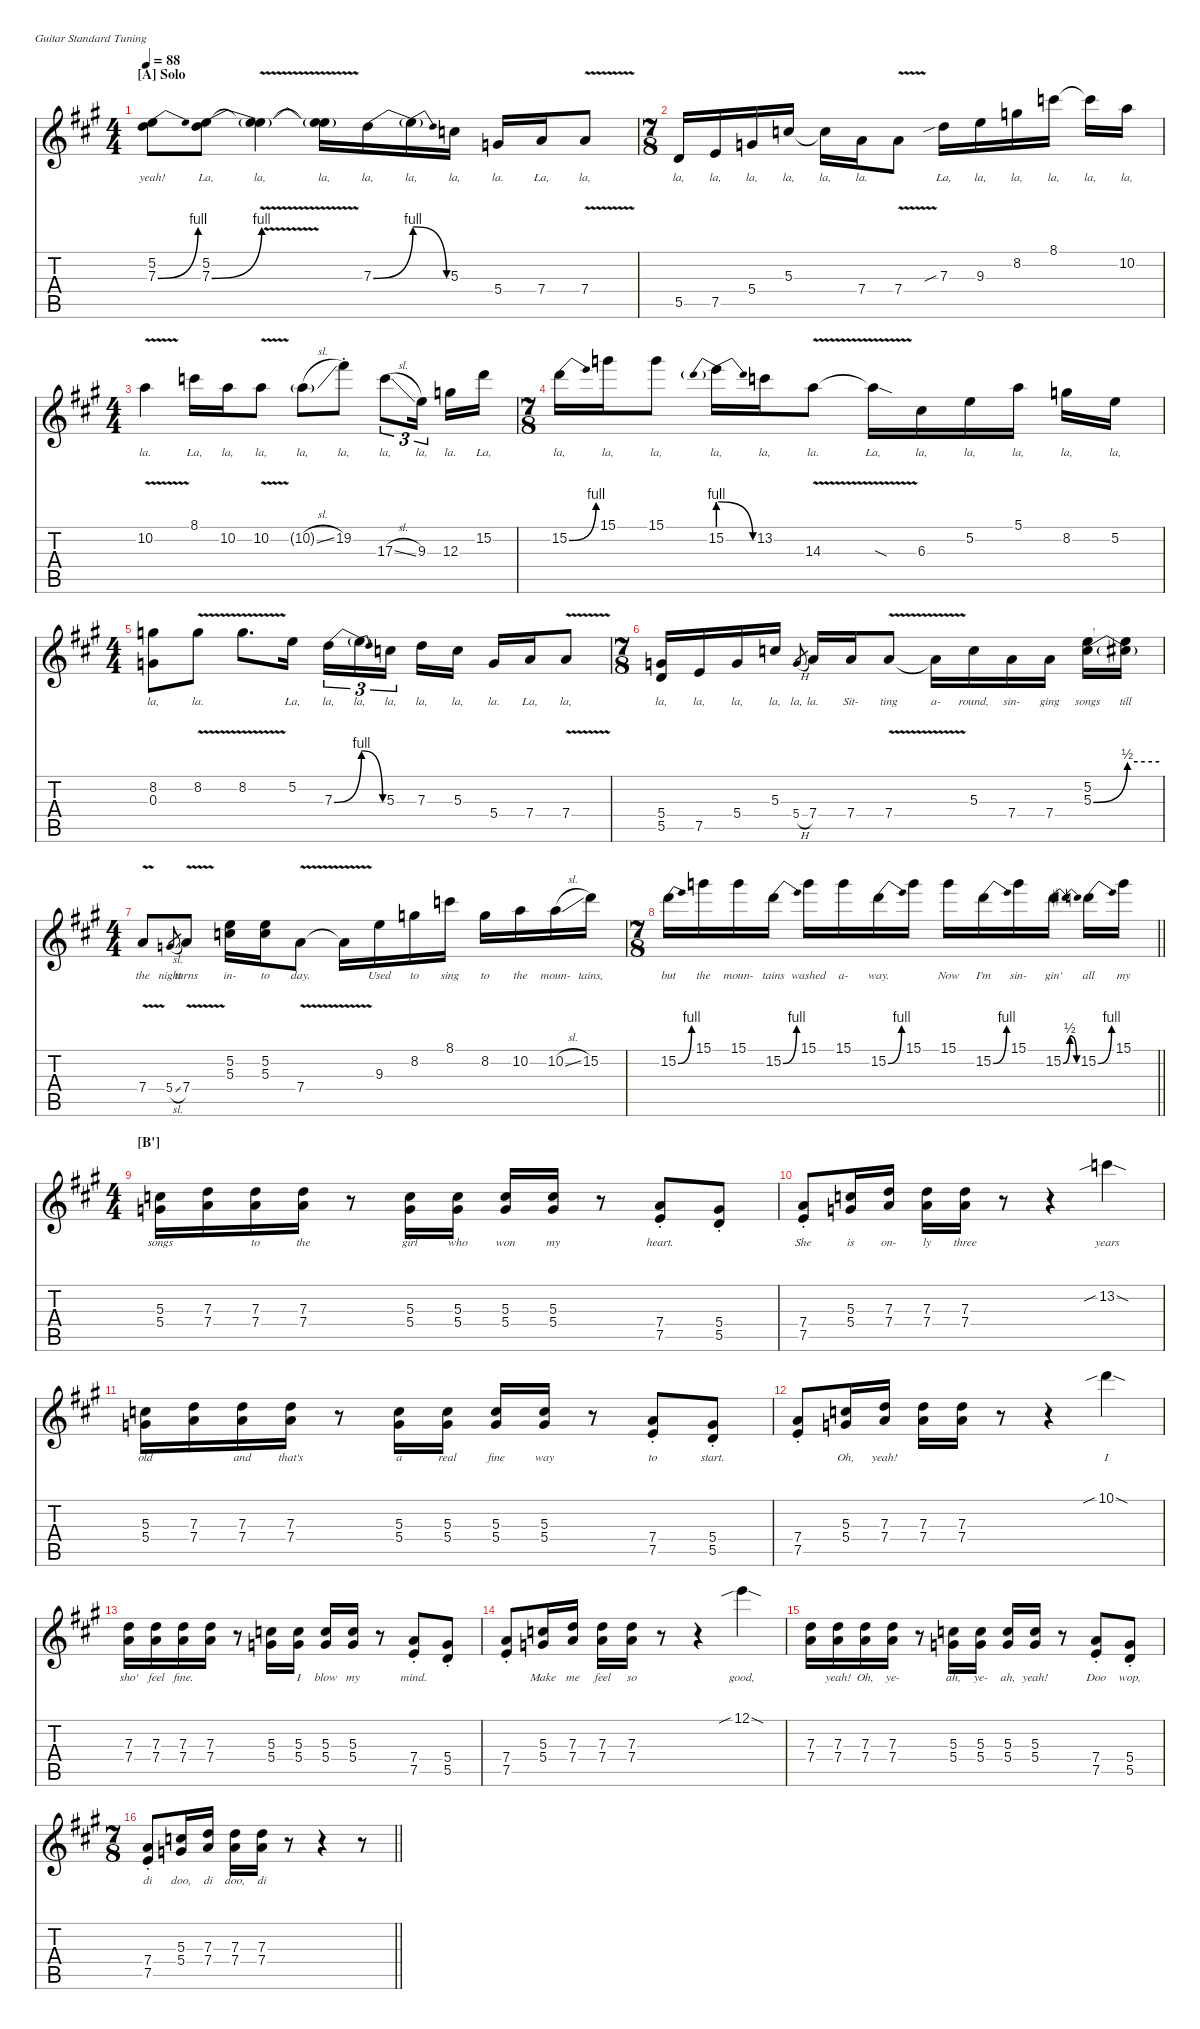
\hideDynamics
\bracketExtendMode nobrackets
\singleTrackTrackNamePolicy hidden
\multiTrackTrackNamePolicy hidden
\firstSystemTrackNameMode fullname
\firstSystemTrackNameOrientation horizontal
\otherSystemsTrackNameOrientation horizontal
\track ("Guitar 1" "E-Gt") {defaultSystemsLayout 4 mute instrument distortionguitar}
\staff {score tabs}
\tuning (E4 B3 G3 D3 A2 E2)
\ts (4 4)
\beaming (8 2 2 2 2)
\section ("A" "Solo")
\scale
0.52809
\tempo 88
\accidentals auto
\clef g2
\ottava regular
\simile none
\ks a
(5.2{acc forcenatural} 7.3{be (bend 0 0 60 4) acc forcenatural}).8{lyrics (0 "yeah!") lyrics (1 "") lyrics (2 "") lyrics (3 "") lyrics (4 "") dy f beam Down} (5.2{acc forcenatural} 7.3{be (bend 0 0 60 4) acc forcenatural}).8{lyrics (0 "La,") lyrics (1 "") lyrics (2 "") lyrics (3 "") lyrics (4 "") beam Down} (5.2{v t acc forcenatural} 7.3{v t}).4{lyrics (0 "la,") lyrics (1 "") lyrics (2 "") lyrics (3 "") lyrics (4 "") beam Down} (5.2{v t acc forcenatural} 7.3{v t}).16{lyrics (0 "la,") lyrics (1 "") lyrics (2 "") lyrics (3 "") lyrics (4 "") beam Down} 7.3{be (bend 0 0 60 4) acc forcenatural}.16{lyrics (0 "la,") lyrics (1 "") lyrics (2 "") lyrics (3 "") lyrics (4 "") beam Down} 7.3{be (release 0 4 60 0) t}.16{lyrics (0 "la,") lyrics (1 "") lyrics (2 "") lyrics (3 "") lyrics (4 "") beam Down} 5.3{acc forcenatural}.16{lyrics (0 "la,") lyrics (1 "") lyrics (2 "") lyrics (3 "") lyrics (4 "") beam Down} 5.4{acc forcenatural}.16{lyrics (0 "la.") lyrics (1 "") lyrics (2 "") lyrics (3 "") lyrics (4 "") beam Up} 7.4{acc forcenatural}.16{lyrics (0 "La,") lyrics (1 "") lyrics (2 "") lyrics (3 "") lyrics (4 "") beam Up} 7.4{v acc forcenatural}.8{lyrics (0 "la,") lyrics (1 "") lyrics (2 "") lyrics (3 "") lyrics (4 "") beam Up} |
\ts (7 8)
\beaming (8 2 2 2 1)
\scale
0.47191 5.5{acc forcenatural}.16{lyrics (0 "la,") lyrics (1 "") lyrics (2 "") lyrics (3 "") lyrics (4 "") beam Up} 7.5{acc forcenatural}.16{lyrics (0 "la,") lyrics (1 "") lyrics (2 "") lyrics (3 "") lyrics (4 "") beam Up} 5.4{acc forcenatural}.16{lyrics (0 "la,") lyrics (1 "") lyrics (2 "") lyrics (3 "") lyrics (4 "") beam Up} 5.3{acc forcenatural}.16{lyrics (0 "la,") lyrics (1 "") lyrics (2 "") lyrics (3 "") lyrics (4 "") beam Up} 5.3{t acc forcenatural}.16{lyrics (0 "la,") lyrics (1 "") lyrics (2 "") lyrics (3 "") lyrics (4 "") beam Down} 7.4{acc forcenatural}.16{lyrics (0 "la.") lyrics (1 "") lyrics (2 "") lyrics (3 "") lyrics (4 "") beam Down} 7.4{v acc forcenatural}.8{lyrics (0 "") lyrics (1 "") lyrics (2 "") lyrics (3 "") lyrics (4 "") beam Down} 7.3{sib acc forcenatural}.16{lyrics (0 "La,") lyrics (1 "") lyrics (2 "") lyrics (3 "") lyrics (4 "") beam Down} 9.3{acc forcenatural}.16{lyrics (0 "la,") lyrics (1 "") lyrics (2 "") lyrics (3 "") lyrics (4 "") beam Down} 8.2{acc forcenatural}.16{lyrics (0 "la,") lyrics (1 "") lyrics (2 "") lyrics (3 "") lyrics (4 "") beam Down} 8.1{acc forcenatural}.16{lyrics (0 "la,") lyrics (1 "") lyrics (2 "") lyrics (3 "") lyrics (4 "") beam Down} 8.1{t acc forcenatural}.16{lyrics (0 "la,") lyrics (1 "") lyrics (2 "") lyrics (3 "") lyrics (4 "") beam Down} 10.2{acc forcenatural}.16{lyrics (0 "la,") lyrics (1 "") lyrics (2 "") lyrics (3 "") lyrics (4 "") beam Down} |
\ts (4 4)
\beaming (8 2 2 2 2)
\scale
0.618182 10.2{v acc forcenatural}.4{lyrics (0 "la.") lyrics (1 "") lyrics (2 "") lyrics (3 "") lyrics (4 "") beam Down} 8.1{acc forcenatural}.16{lyrics (0 "La,") lyrics (1 "") lyrics (2 "") lyrics (3 "") lyrics (4 "") beam Down} 10.2{acc forcenatural}.16{lyrics (0 "la,") lyrics (1 "") lyrics (2 "") lyrics (3 "") lyrics (4 "") beam Down} 10.2{v acc forcenatural}.8{lyrics (0 "la,") lyrics (1 "") lyrics (2 "") lyrics (3 "") lyrics (4 "") beam Down} 10.2{sl g acc forcenatural}.8{lyrics (0 "la,") lyrics (1 "") lyrics (2 "") lyrics (3 "") lyrics (4 "") dy mf beam Down} 19.2{st acc #}.8{lyrics (0 "la,") lyrics (1 "") lyrics (2 "") lyrics (3 "") lyrics (4 "") dy f beam Down} 17.3{sl acc forcenatural}.8{tu (3 2) lyrics (0 "la,") lyrics (1 "") lyrics (2 "") lyrics (3 "") lyrics (4 "") beam Down} 9.3{acc forcenatural}.16{tu (3 2) lyrics (0 "la,") lyrics (1 "") lyrics (2 "") lyrics (3 "") lyrics (4 "") beam Down} 12.3{acc forcenatural}.16{lyrics (0 "la.") lyrics (1 "") lyrics (2 "") lyrics (3 "") lyrics (4 "") beam Down} 15.2{acc forcenatural}.16{lyrics (0 "La,") lyrics (1 "") lyrics (2 "") lyrics (3 "") lyrics (4 "") beam Down} |
\ts (7 8)
\beaming (8 2 2 2 1)
\scale
0.381818 15.2{be (bend 0 0 60 4) acc forcenatural}.16{lyrics (0 "la,") lyrics (1 "") lyrics (2 "") lyrics (3 "") lyrics (4 "") beam Down} 15.1{acc forcenatural}.16{lyrics (0 "la,") lyrics (1 "") lyrics (2 "") lyrics (3 "") lyrics (4 "") beam Down} 15.1{acc forcenatural}.8{lyrics (0 "la,") lyrics (1 "") lyrics (2 "") lyrics (3 "") lyrics (4 "") beam Down} 15.2{be (prebendrelease 0 4 60 0)}.16{lyrics (0 "la,") lyrics (1 "") lyrics (2 "") lyrics (3 "") lyrics (4 "") beam Down} 13.2{acc forcenatural}.16{lyrics (0 "la,") lyrics (1 "") lyrics (2 "") lyrics (3 "") lyrics (4 "") beam Down} 14.3{v acc forcenatural}.8{lyrics (0 "la.") lyrics (1 "") lyrics (2 "") lyrics (3 "") lyrics (4 "") beam Down} 14.3{v sod t acc forcenatural}.16{lyrics (0 "La,") lyrics (1 "") lyrics (2 "") lyrics (3 "") lyrics (4 "") beam Down} 6.3{acc #}.16{lyrics (0 "la,") lyrics (1 "") lyrics (2 "") lyrics (3 "") lyrics (4 "") beam Down} 5.2{acc forcenatural}.16{lyrics (0 "la,") lyrics (1 "") lyrics (2 "") lyrics (3 "") lyrics (4 "") beam Down} 5.1{acc forcenatural}.16{lyrics (0 "la,") lyrics (1 "") lyrics (2 "") lyrics (3 "") lyrics (4 "") beam Down} 8.2{acc forcenatural}.16{lyrics (0 "la,") lyrics (1 "") lyrics (2 "") lyrics (3 "") lyrics (4 "") beam Down} 5.2{acc forcenatural}.16{lyrics (0 "la,") lyrics (1 "") lyrics (2 "") lyrics (3 "") lyrics (4 "") beam Down} |
\ts (4 4)
\beaming (8 2 2 2 2)
\scale
0.618759 (8.2{acc forcenatural} 0.3{acc forcenatural}).8{lyrics (0 "la,") lyrics (1 "") lyrics (2 "") lyrics (3 "") lyrics (4 "") beam Down} 8.2{v acc forcenatural}.8{lyrics (0 "la.") lyrics (1 "") lyrics (2 "") lyrics (3 "") lyrics (4 "") beam Down} 8.2{v acc forcenatural}.8{d lyrics (0 "") lyrics (1 "") lyrics (2 "") lyrics (3 "") lyrics (4 "") beam Down} 5.2{acc forcenatural}.16{lyrics (0 "La,") lyrics (1 "") lyrics (2 "") lyrics (3 "") lyrics (4 "") beam Down} 7.3{be (bend 0 0 60 4) acc forcenatural}.16{tu (3 2) lyrics (0 "la,") lyrics (1 "") lyrics (2 "") lyrics (3 "") lyrics (4 "") beam Down} 7.3{be (release 0 4 60 0) t}.16{tu (3 2) lyrics (0 "la,") lyrics (1 "") lyrics (2 "") lyrics (3 "") lyrics (4 "") beam Down} 5.3{acc forcenatural}.16{tu (3 2) lyrics (0 "la,") lyrics (1 "") lyrics (2 "") lyrics (3 "") lyrics (4 "") beam Down} 7.3{acc forcenatural}.16{lyrics (0 "la,") lyrics (1 "") lyrics (2 "") lyrics (3 "") lyrics (4 "") beam Down} 5.3{acc forcenatural}.16{lyrics (0 "la,") lyrics (1 "") lyrics (2 "") lyrics (3 "") lyrics (4 "") beam Down} 5.4{acc forcenatural}.16{lyrics (0 "la.") lyrics (1 "") lyrics (2 "") lyrics (3 "") lyrics (4 "") beam Up} 7.4{acc forcenatural}.16{lyrics (0 "La,") lyrics (1 "") lyrics (2 "") lyrics (3 "") lyrics (4 "") beam Up} 7.4{v acc forcenatural}.8{lyrics (0 "la,") lyrics (1 "") lyrics (2 "") lyrics (3 "") lyrics (4 "") beam Up} |
\ts (7 8)
\beaming (8 2 2 2 1)
\scale
0.381241 (5.4{acc forcenatural} 5.5{acc forcenatural}).16{lyrics (0 "la,") lyrics (1 "") lyrics (2 "") lyrics (3 "") lyrics (4 "") beam Up} 7.5{acc forcenatural}.16{lyrics (0 "la,") lyrics (1 "") lyrics (2 "") lyrics (3 "") lyrics (4 "") beam Up} 5.4{acc forcenatural}.16{lyrics (0 "la,") lyrics (1 "") lyrics (2 "") lyrics (3 "") lyrics (4 "") beam Up} 5.3{acc forcenatural}.16{lyrics (0 "la,") lyrics (1 "") lyrics (2 "") lyrics (3 "") lyrics (4 "") beam Up} 5.4{h acc forcenatural}.8{lyrics (0 "la,") lyrics (1 "") lyrics (2 "") lyrics (3 "") lyrics (4 "") gr dy mf beam Up} 7.4{acc forcenatural}.16{lyrics (0 "la.") lyrics (1 "") lyrics (2 "") lyrics (3 "") lyrics (4 "") dy f beam Up} 7.4{acc forcenatural}.16{lyrics (0 "Sit-") lyrics (1 "") lyrics (2 "") lyrics (3 "") lyrics (4 "") beam Up} 7.4{v acc forcenatural}.8{lyrics (0 "ting") lyrics (1 "") lyrics (2 "") lyrics (3 "") lyrics (4 "") beam Up} 7.4{v t acc forcenatural}.16{lyrics (0 "a-") lyrics (1 "") lyrics (2 "") lyrics (3 "") lyrics (4 "") beam Down} 5.3{acc forcenatural}.16{lyrics (0 "round,") lyrics (1 "") lyrics (2 "") lyrics (3 "") lyrics (4 "") beam Down} 7.4{acc forcenatural}.16{lyrics (0 "sin-") lyrics (1 "") lyrics (2 "") lyrics (3 "") lyrics (4 "") beam Down} 7.4{acc forcenatural}.16{lyrics (0 "ging") lyrics (1 "") lyrics (2 "") lyrics (3 "") lyrics (4 "") beam Down} (5.2{acc forcenatural} 5.3{be (bend 0 0 60 2) acc forcenatural}).16{lyrics (0 "songs") lyrics (1 "") lyrics (2 "") lyrics (3 "") lyrics (4 "") beam Down} (5.2{t acc forcenatural} 5.3{be (hold 0 2 60 2) t}).16{lyrics (0 "till") lyrics (1 "") lyrics (2 "") lyrics (3 "") lyrics (4 "") beam Down} |
\ts (4 4)
\beaming (8 2 2 2 2)
\scale
0.534196 7.4{v acc forcenatural}.8{lyrics (0 "the") lyrics (1 "") lyrics (2 "") lyrics (3 "") lyrics (4 "") beam Up} 5.4{sl acc forcenatural}.8{lyrics (0 "night") lyrics (1 "") lyrics (2 "") lyrics (3 "") lyrics (4 "") gr dy mf beam Up} 7.4{v acc forcenatural}.8{lyrics (0 "turns") lyrics (1 "") lyrics (2 "") lyrics (3 "") lyrics (4 "") dy f beam Up} (5.2{acc forcenatural} 5.3{acc forcenatural}).16{lyrics (0 "in-") lyrics (1 "") lyrics (2 "") lyrics (3 "") lyrics (4 "") beam Down} (5.2{acc forcenatural} 5.3{acc forcenatural}).16{lyrics (0 "to") lyrics (1 "") lyrics (2 "") lyrics (3 "") lyrics (4 "") beam Down} 7.4{v acc forcenatural}.8{lyrics (0 "day.") lyrics (1 "") lyrics (2 "") lyrics (3 "") lyrics (4 "") beam Down} 7.4{v t acc forcenatural}.16{lyrics (0 "") lyrics (1 "") lyrics (2 "") lyrics (3 "") lyrics (4 "") beam Down} 9.3{acc forcenatural}.16{lyrics (0 "Used") lyrics (1 "") lyrics (2 "") lyrics (3 "") lyrics (4 "") beam Down} 8.2{acc forcenatural}.16{lyrics (0 "to") lyrics (1 "") lyrics (2 "") lyrics (3 "") lyrics (4 "") beam Down} 8.1{acc forcenatural}.16{lyrics (0 "sing") lyrics (1 "") lyrics (2 "") lyrics (3 "") lyrics (4 "") beam Down} 8.2{acc forcenatural}.16{lyrics (0 "to") lyrics (1 "") lyrics (2 "") lyrics (3 "") lyrics (4 "") beam Down} 10.2{acc forcenatural}.16{lyrics (0 "the") lyrics (1 "") lyrics (2 "") lyrics (3 "") lyrics (4 "") beam Down} 10.2{sl acc forcenatural}.16{lyrics (0 "moun-") lyrics (1 "") lyrics (2 "") lyrics (3 "") lyrics (4 "") beam Down} 15.2{acc forcenatural}.16{lyrics (0 "tains,") lyrics (1 "") lyrics (2 "") lyrics (3 "") lyrics (4 "") beam Down} |
\ts (7 8)
\beaming (8 2 2 2 1)
\scale
0.465804
\barLineRight lightlight
15.2{be (bend 0 0 60 4) acc forcenatural}.16{lyrics (0 "but") lyrics (1 "") lyrics (2 "") lyrics (3 "") lyrics (4 "") beam Down} 15.1{acc forcenatural}.16{lyrics (0 "the") lyrics (1 "") lyrics (2 "") lyrics (3 "") lyrics (4 "") beam Down} 15.1{acc forcenatural}.16{lyrics (0 "moun-") lyrics (1 "") lyrics (2 "") lyrics (3 "") lyrics (4 "") beam Down} 15.2{be (bend 0 0 60 4) acc forcenatural}.16{lyrics (0 "tains") lyrics (1 "") lyrics (2 "") lyrics (3 "") lyrics (4 "") beam Down} 15.1{acc forcenatural}.16{lyrics (0 "washed") lyrics (1 "") lyrics (2 "") lyrics (3 "") lyrics (4 "") beam Down} 15.1{acc forcenatural}.16{lyrics (0 "a-") lyrics (1 "") lyrics (2 "") lyrics (3 "") lyrics (4 "") beam Down} 15.2{be (bend 0 0 60 4) acc forcenatural}.16{lyrics (0 "way.") lyrics (1 "") lyrics (2 "") lyrics (3 "") lyrics (4 "") beam Down} 15.1{acc forcenatural}.16{lyrics (0 "") lyrics (1 "") lyrics (2 "") lyrics (3 "") lyrics (4 "") beam Down} 15.1{acc forcenatural}.16{lyrics (0 "Now") lyrics (1 "") lyrics (2 "") lyrics (3 "") lyrics (4 "") beam Down} 15.2{be (bend 0 0 60 4) acc forcenatural}.16{lyrics (0 "I'm") lyrics (1 "") lyrics (2 "") lyrics (3 "") lyrics (4 "") beam Down} 15.1{acc forcenatural}.16{lyrics (0 "sin-") lyrics (1 "") lyrics (2 "") lyrics (3 "") lyrics (4 "") beam Down} 15.2{be (bendrelease 0 0 30 2 30 2 60 0) acc forcenatural}.16{lyrics (0 "gin'") lyrics (1 "") lyrics (2 "") lyrics (3 "") lyrics (4 "") beam Down} 15.2{be (bend 0 0 60 4) acc forcenatural}.16{lyrics (0 "all") lyrics (1 "") lyrics (2 "") lyrics (3 "") lyrics (4 "") beam Down} 15.1{acc forcenatural}.16{lyrics (0 "my") lyrics (1 "") lyrics (2 "") lyrics (3 "") lyrics (4 "") beam Down} |
\ts (4 4)
\beaming (8 2 2 2 2)
\section ("B'" "")
\scale
0.617391 (5.3{acc forcenatural} 5.4{acc forcenatural}).16{lyrics (0 "songs") lyrics (1 "") lyrics (2 "") lyrics (3 "") lyrics (4 "") beam Down} (7.3{acc forcenatural} 7.4{acc forcenatural}).16{lyrics (0 "") lyrics (1 "") lyrics (2 "") lyrics (3 "") lyrics (4 "") beam Down} (7.3{acc forcenatural} 7.4{acc forcenatural}).16{lyrics (0 "to") lyrics (1 "") lyrics (2 "") lyrics (3 "") lyrics (4 "") beam Down} (7.3{acc forcenatural} 7.4{acc forcenatural}).16{lyrics (0 "the") lyrics (1 "") lyrics (2 "") lyrics (3 "") lyrics (4 "") beam Down} r.8{beam Down} (5.3{acc forcenatural} 5.4{acc forcenatural}).16{lyrics (0 "girl") lyrics (1 "") lyrics (2 "") lyrics (3 "") lyrics (4 "") beam Up} (5.3{acc forcenatural} 5.4{acc forcenatural}).16{lyrics (0 "who") lyrics (1 "") lyrics (2 "") lyrics (3 "") lyrics (4 "") beam Up} (5.3{acc forcenatural} 5.4{acc forcenatural}).16{lyrics (0 "won") lyrics (1 "") lyrics (2 "") lyrics (3 "") lyrics (4 "") beam Up} (5.3{acc forcenatural} 5.4{acc forcenatural}).16{lyrics (0 "my") lyrics (1 "") lyrics (2 "") lyrics (3 "") lyrics (4 "") beam Up} r.8{beam Up} (7.4{st acc forcenatural} 7.5{st acc forcenatural}).8{lyrics (0 "heart.") lyrics (1 "") lyrics (2 "") lyrics (3 "") lyrics (4 "") beam Up} (5.4{st acc forcenatural} 5.5{st acc forcenatural}).8{lyrics (0 "") lyrics (1 "") lyrics (2 "") lyrics (3 "") lyrics (4 "") beam Up} |
\scale
0.382609 (7.4{st acc forcenatural} 7.5{st acc forcenatural}).8{lyrics (0 "She") lyrics (1 "") lyrics (2 "") lyrics (3 "") lyrics (4 "") beam Up} (5.3{acc forcenatural} 5.4{acc forcenatural}).16{lyrics (0 "is") lyrics (1 "") lyrics (2 "") lyrics (3 "") lyrics (4 "") beam Up} (7.3{acc forcenatural} 7.4{acc forcenatural}).16{lyrics (0 "on-") lyrics (1 "") lyrics (2 "") lyrics (3 "") lyrics (4 "") beam Up} (7.3{acc forcenatural} 7.4{acc forcenatural}).16{lyrics (0 "ly") lyrics (1 "") lyrics (2 "") lyrics (3 "") lyrics (4 "") beam Down} (7.3{acc forcenatural} 7.4{acc forcenatural}).16{lyrics (0 "three") lyrics (1 "") lyrics (2 "") lyrics (3 "") lyrics (4 "") beam Down} r.8{beam Down} r.4{beam Down} 13.2{sib sod acc forcenatural}.4{lyrics (0 "years") lyrics (1 "") lyrics (2 "") lyrics (3 "") lyrics (4 "") beam Down} |
\scale
0.5 (5.3{acc forcenatural} 5.4{acc forcenatural}).16{lyrics (0 "old") lyrics (1 "") lyrics (2 "") lyrics (3 "") lyrics (4 "") beam Down} (7.3{acc forcenatural} 7.4{acc forcenatural}).16{lyrics (0 "") lyrics (1 "") lyrics (2 "") lyrics (3 "") lyrics (4 "") beam Down} (7.3{acc forcenatural} 7.4{acc forcenatural}).16{lyrics (0 "and") lyrics (1 "") lyrics (2 "") lyrics (3 "") lyrics (4 "") beam Down} (7.3{acc forcenatural} 7.4{acc forcenatural}).16{lyrics (0 "that's") lyrics (1 "") lyrics (2 "") lyrics (3 "") lyrics (4 "") beam Down} r.8{beam Down} (5.3{acc forcenatural} 5.4{acc forcenatural}).16{lyrics (0 "a") lyrics (1 "") lyrics (2 "") lyrics (3 "") lyrics (4 "") beam Up} (5.3{acc forcenatural} 5.4{acc forcenatural}).16{lyrics (0 "real") lyrics (1 "") lyrics (2 "") lyrics (3 "") lyrics (4 "") beam Up} (5.3{acc forcenatural} 5.4{acc forcenatural}).16{lyrics (0 "fine") lyrics (1 "") lyrics (2 "") lyrics (3 "") lyrics (4 "") beam Up} (5.3{acc forcenatural} 5.4{acc forcenatural}).16{lyrics (0 "way") lyrics (1 "") lyrics (2 "") lyrics (3 "") lyrics (4 "") beam Up} r.8{beam Up} (7.4{st acc forcenatural} 7.5{st acc forcenatural}).8{lyrics (0 "to") lyrics (1 "") lyrics (2 "") lyrics (3 "") lyrics (4 "") beam Up} (5.4{st acc forcenatural} 5.5{st acc forcenatural}).8{lyrics (0 "start.") lyrics (1 "") lyrics (2 "") lyrics (3 "") lyrics (4 "") beam Up} |
\scale
0.5 (7.4{st acc forcenatural} 7.5{st acc forcenatural}).8{lyrics (0 "") lyrics (1 "") lyrics (2 "") lyrics (3 "") lyrics (4 "") beam Up} (5.3{acc forcenatural} 5.4{acc forcenatural}).16{lyrics (0 "Oh,") lyrics (1 "") lyrics (2 "") lyrics (3 "") lyrics (4 "") beam Up} (7.3{acc forcenatural} 7.4{acc forcenatural}).16{lyrics (0 "yeah!") lyrics (1 "") lyrics (2 "") lyrics (3 "") lyrics (4 "") beam Up} (7.3{acc forcenatural} 7.4{acc forcenatural}).16{lyrics (0 "") lyrics (1 "") lyrics (2 "") lyrics (3 "") lyrics (4 "") beam Down} (7.3{acc forcenatural} 7.4{acc forcenatural}).16{lyrics (0 "") lyrics (1 "") lyrics (2 "") lyrics (3 "") lyrics (4 "") beam Down} r.8{beam Down} r.4{beam Down} 10.1{sib sod acc forcenatural}.4{lyrics (0 "I") lyrics (1 "") lyrics (2 "") lyrics (3 "") lyrics (4 "") beam Down} |
\scale
0.5 (7.3{acc forcenatural} 7.4{acc forcenatural}).16{lyrics (0 "sho'") lyrics (1 "") lyrics (2 "") lyrics (3 "") lyrics (4 "") beam Down} (7.3{acc forcenatural} 7.4{acc forcenatural}).16{lyrics (0 "feel") lyrics (1 "") lyrics (2 "") lyrics (3 "") lyrics (4 "") beam Down} (7.3{acc forcenatural} 7.4{acc forcenatural}).16{lyrics (0 "fine.") lyrics (1 "") lyrics (2 "") lyrics (3 "") lyrics (4 "") beam Down} (7.3{acc forcenatural} 7.4{acc forcenatural}).16{lyrics (0 "") lyrics (1 "") lyrics (2 "") lyrics (3 "") lyrics (4 "") beam Down} r.8{beam Down} (5.3{acc forcenatural} 5.4{acc forcenatural}).16{lyrics (0 "") lyrics (1 "") lyrics (2 "") lyrics (3 "") lyrics (4 "") beam Up} (5.3{acc forcenatural} 5.4{acc forcenatural}).16{lyrics (0 "I") lyrics (1 "") lyrics (2 "") lyrics (3 "") lyrics (4 "") beam Up} (5.3{acc forcenatural} 5.4{acc forcenatural}).16{lyrics (0 "blow") lyrics (1 "") lyrics (2 "") lyrics (3 "") lyrics (4 "") beam Up} (5.3{acc forcenatural} 5.4{acc forcenatural}).16{lyrics (0 "my") lyrics (1 "") lyrics (2 "") lyrics (3 "") lyrics (4 "") beam Up} r.8{beam Up} (7.4{st acc forcenatural} 7.5{st acc forcenatural}).8{lyrics (0 "mind.") lyrics (1 "") lyrics (2 "") lyrics (3 "") lyrics (4 "") beam Up} (5.4{st acc forcenatural} 5.5{st acc forcenatural}).8{lyrics (0 "") lyrics (1 "") lyrics (2 "") lyrics (3 "") lyrics (4 "") beam Up} |
\scale
0.5 (7.4{st acc forcenatural} 7.5{st acc forcenatural}).8{lyrics (0 "") lyrics (1 "") lyrics (2 "") lyrics (3 "") lyrics (4 "") beam Up} (5.3{acc forcenatural} 5.4{acc forcenatural}).16{lyrics (0 "Make") lyrics (1 "") lyrics (2 "") lyrics (3 "") lyrics (4 "") beam Up} (7.3{acc forcenatural} 7.4{acc forcenatural}).16{lyrics (0 "me") lyrics (1 "") lyrics (2 "") lyrics (3 "") lyrics (4 "") beam Up} (7.3{acc forcenatural} 7.4{acc forcenatural}).16{lyrics (0 "feel") lyrics (1 "") lyrics (2 "") lyrics (3 "") lyrics (4 "") beam Down} (7.3{acc forcenatural} 7.4{acc forcenatural}).16{lyrics (0 "so") lyrics (1 "") lyrics (2 "") lyrics (3 "") lyrics (4 "") beam Down} r.8{beam Down} r.4{beam Down} 12.1{sib sod acc forcenatural}.4{lyrics (0 "good,") lyrics (1 "") lyrics (2 "") lyrics (3 "") lyrics (4 "") beam Down} |
\scale
0.511628 (7.3{acc forcenatural} 7.4{acc forcenatural}).16{lyrics (0 "") lyrics (1 "") lyrics (2 "") lyrics (3 "") lyrics (4 "") beam Down} (7.3{acc forcenatural} 7.4{acc forcenatural}).16{lyrics (0 "yeah!") lyrics (1 "") lyrics (2 "") lyrics (3 "") lyrics (4 "") beam Down} (7.3{acc forcenatural} 7.4{acc forcenatural}).16{lyrics (0 "Oh,") lyrics (1 "") lyrics (2 "") lyrics (3 "") lyrics (4 "") beam Down} (7.3{acc forcenatural} 7.4{acc forcenatural}).16{lyrics (0 "ye-") lyrics (1 "") lyrics (2 "") lyrics (3 "") lyrics (4 "") beam Down} r.8{beam Down} (5.3{acc forcenatural} 5.4{acc forcenatural}).16{lyrics (0 "ah,") lyrics (1 "") lyrics (2 "") lyrics (3 "") lyrics (4 "") beam Up} (5.3{acc forcenatural} 5.4{acc forcenatural}).16{lyrics (0 "ye-") lyrics (1 "") lyrics (2 "") lyrics (3 "") lyrics (4 "") beam Up} (5.3{acc forcenatural} 5.4{acc forcenatural}).16{lyrics (0 "ah,") lyrics (1 "") lyrics (2 "") lyrics (3 "") lyrics (4 "") beam Up} (5.3{acc forcenatural} 5.4{acc forcenatural}).16{lyrics (0 "yeah!") lyrics (1 "") lyrics (2 "") lyrics (3 "") lyrics (4 "") beam Up} r.8{beam Up} (7.4{st acc forcenatural} 7.5{st acc forcenatural}).8{lyrics (0 "Doo") lyrics (1 "") lyrics (2 "") lyrics (3 "") lyrics (4 "") beam Up} (5.4{st acc forcenatural} 5.5{st acc forcenatural}).8{lyrics (0 "wop,") lyrics (1 "") lyrics (2 "") lyrics (3 "") lyrics (4 "") beam Up} |
\ts (7 8)
\beaming (8 2 2 2 1)
\scale
0.488372
\barLineRight lightlight
(7.4{st acc forcenatural} 7.5{st acc forcenatural}).8{lyrics (0 "di") lyrics (1 "") lyrics (2 "") lyrics (3 "") lyrics (4 "") beam Up} (5.3{acc forcenatural} 5.4{acc forcenatural}).16{lyrics (0 "doo,") lyrics (1 "") lyrics (2 "") lyrics (3 "") lyrics (4 "") beam Up} (7.3{acc forcenatural} 7.4{acc forcenatural}).16{lyrics (0 "di") lyrics (1 "") lyrics (2 "") lyrics (3 "") lyrics (4 "") beam Up} (7.3{acc forcenatural} 7.4{acc forcenatural}).16{lyrics (0 "doo,") lyrics (1 "") lyrics (2 "") lyrics (3 "") lyrics (4 "") beam Down} (7.3{acc forcenatural} 7.4{acc forcenatural}).16{lyrics (0 "di") lyrics (1 "") lyrics (2 "") lyrics (3 "") lyrics (4 "") beam Down} r.8{beam Down} r.4{beam Down} r.8{beam Down}
